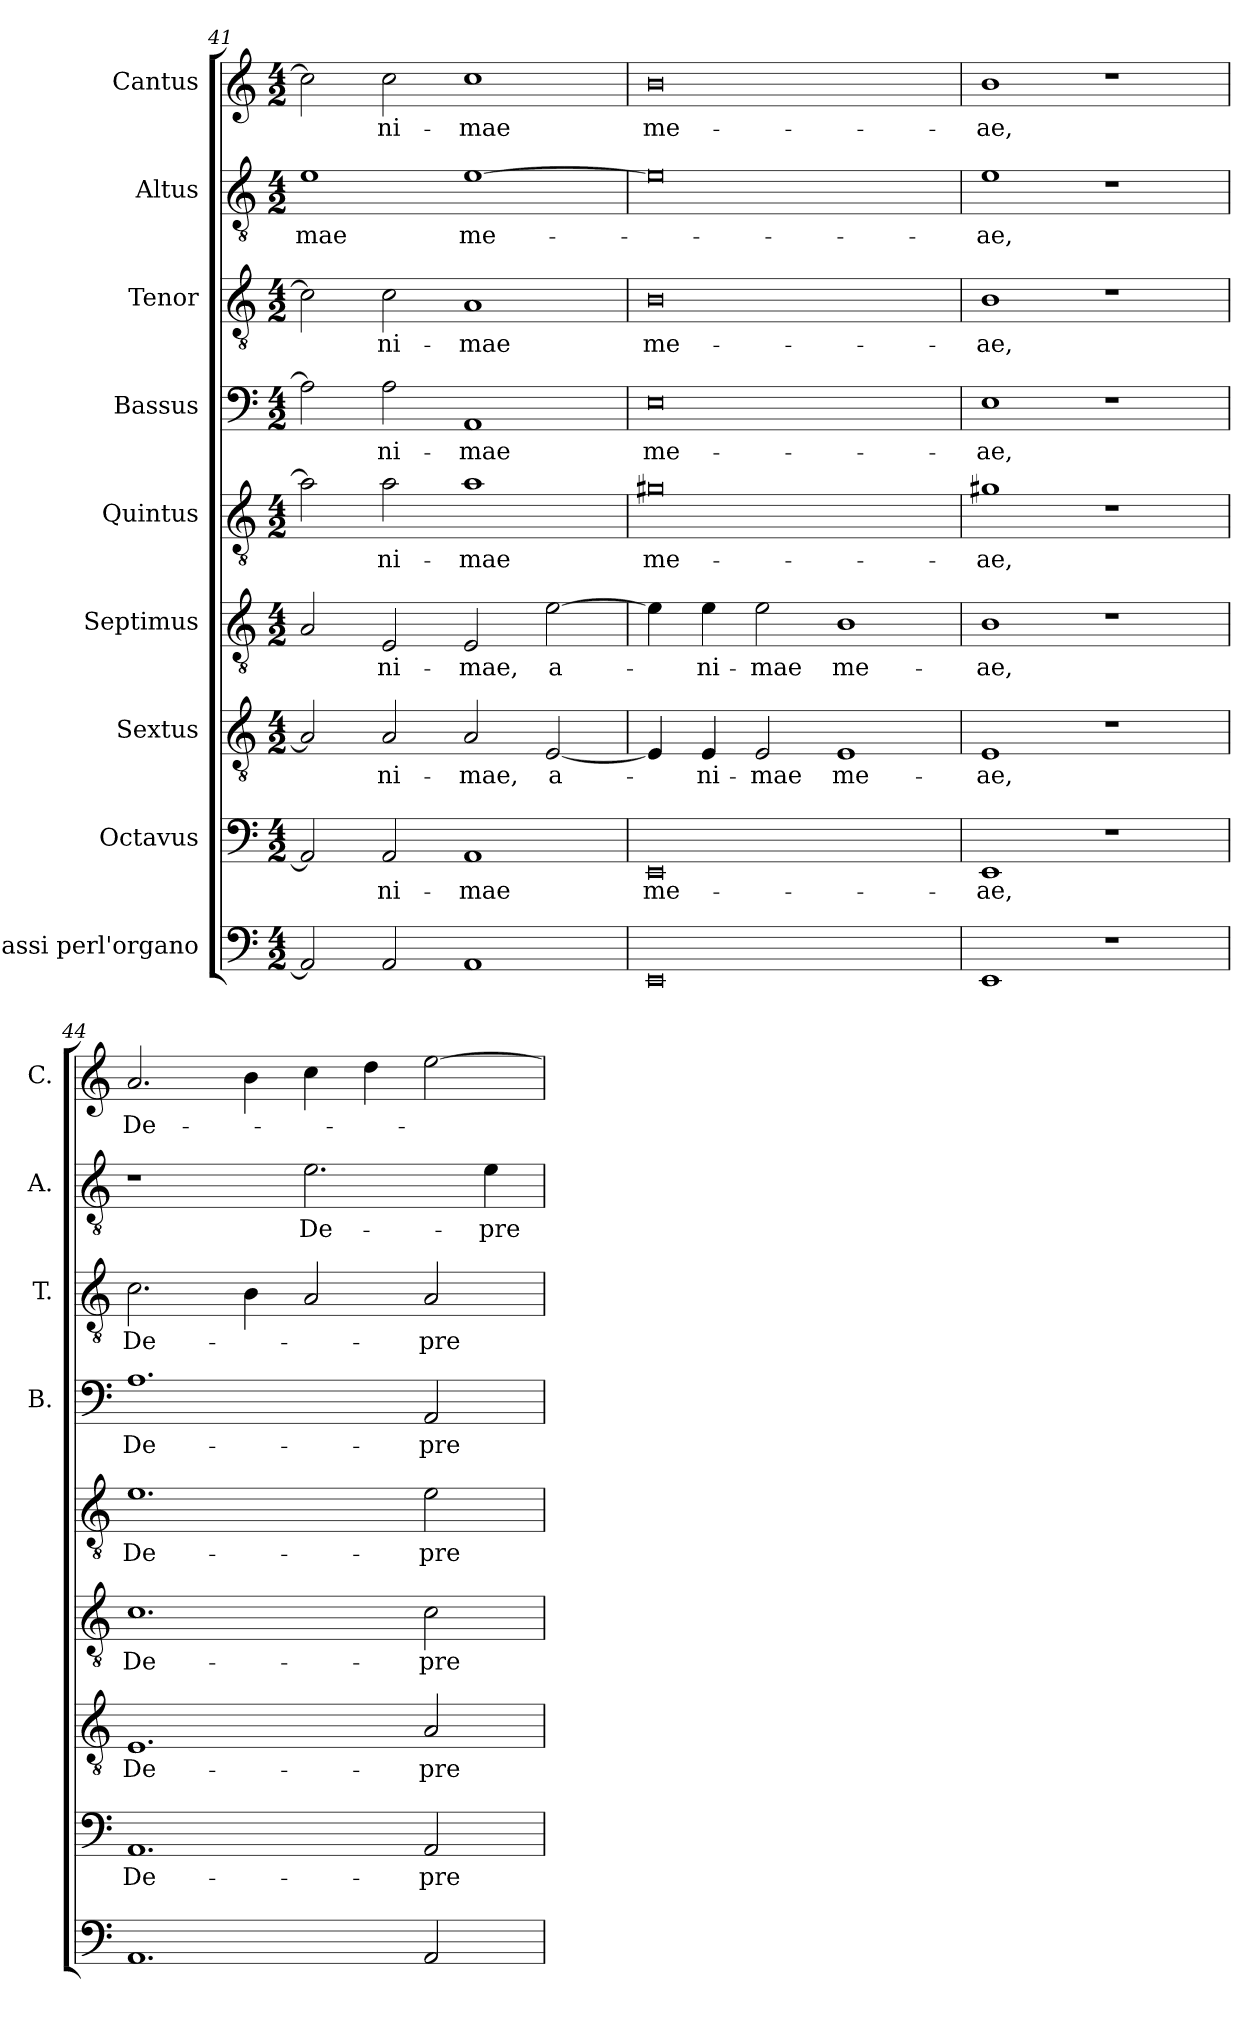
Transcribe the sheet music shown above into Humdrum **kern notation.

**kern	**kern	**text	**kern	**text	**kern	**text	**kern	**text	**kern	**text	**kern	**text	**kern	**text	**kern	**text
*part9	*part8	*part8	*part7	*part7	*part6	*part6	*part5	*part5	*part4	*part4	*part3	*part3	*part2	*part2	*part1	*part1
*staff9	*staff8	*staff8	*staff7	*staff7	*staff6	*staff6	*staff5	*staff5	*staff4	*staff4	*staff3	*staff3	*staff2	*staff2	*staff1	*staff1
*I"Bassi perl'organo	*I"Octavus	*	*I"Sextus	*	*I"Septimus	*	*I"Quintus	*	*I"Bassus	*	*I"Tenor	*	*I"Altus	*	*I"Cantus	*
*	*	*	*	*	*	*	*	*	*I'B.	*	*I'T.	*	*I'A.	*	*I'C.	*
*clefF4	*clefF4	*	*clefGv2	*	*clefGv2	*	*clefGv2	*	*clefF4	*	*clefGv2	*	*clefGv2	*	*clefG2	*
*	*	*	*ITrd7c12	*	*ITrd7c12	*	*ITrd7c12	*	*	*	*ITrd7c12	*	*ITrd7c12	*	*	*
*k[]	*k[]	*	*k[]	*	*k[]	*	*k[]	*	*k[]	*	*k[]	*	*k[]	*	*k[]	*
*a:	*a:	*	*a:	*	*a:	*	*a:	*	*a:	*	*a:	*	*a:	*	*a:	*
*M4/2	*M4/2	*	*M4/2	*	*M4/2	*	*M4/2	*	*M4/2	*	*M4/2	*	*M4/2	*	*M4/2	*
=41	=41	=41	=41	=41	=41	=41	=41	=41	=41	=41	=41	=41	=41	=41	=41	=41
!	!	!	!	!	!	!	!	!	!	!	!	!	!	!LO:LY:b	!	!
2AA/]	2AA/]	.	2AA/]	.	2AA/	.	2A\]	.	2A\]	.	2C\]	.	1E	-mae	2cc\]	.
!	!	!LO:LY:b	!	!LO:LY:b	!	!LO:LY:b	!	!LO:LY:b	!	!LO:LY:b	!	!LO:LY:b	!	!	!	!LO:LY:b
2AA/	2AA/	-ni-	2AA/	-ni-	2EE/	-ni-	2A\	-ni-	2A\	-ni-	2C\	-ni-	.	.	2cc\	-ni-
!	!	!LO:LY:b	!	!LO:LY:b	!	!LO:LY:b	!	!LO:LY:b	!	!LO:LY:b	!	!LO:LY:b	!	!LO:LY:b	!	!LO:LY:b
1AA	1AA	-mae	2AA/	-mae,	2EE/	-mae,	1A	-mae	1AA	-mae	1AA	-mae	[>1E	me-	1cc	-mae
!	!	!	!	!LO:LY:b	!	!LO:LY:b	!	!	!	!	!	!	!	!	!	!
.	.	.	[<2EE/	a-	[>2E\	a-	.	.	.	.	.	.	.	.	.	.
=42	=42	=42	=42	=42	=42	=42	=42	=42	=42	=42	=42	=42	=42	=42	=42	=42
!	!	!LO:LY:b	!	!	!	!	!	!LO:LY:b	!	!LO:LY:b	!	!LO:LY:b	!	!	!	!LO:LY:b
0EE	0EE	me-	4EE/]	.	4E\]	.	0G#X	me-	0E	me-	0BB	me-	0E]	.	0b	me-
!	!	!	!	!LO:LY:b	!	!LO:LY:b	!	!	!	!	!	!	!	!	!	!
.	.	.	4EE/	-ni-	4E\	-ni-	.	.	.	.	.	.	.	.	.	.
!	!	!	!	!LO:LY:b	!	!LO:LY:b	!	!	!	!	!	!	!	!	!	!
.	.	.	2EE/	-mae	2E\	-mae	.	.	.	.	.	.	.	.	.	.
!	!	!	!	!LO:LY:b	!	!LO:LY:b	!	!	!	!	!	!	!	!	!	!
.	.	.	1EE	me-	1BB	me-	.	.	.	.	.	.	.	.	.	.
=43	=43	=43	=43	=43	=43	=43	=43	=43	=43	=43	=43	=43	=43	=43	=43	=43
!	!	!LO:LY:b	!	!LO:LY:b	!	!LO:LY:b	!	!LO:LY:b	!	!LO:LY:b	!	!LO:LY:b	!	!LO:LY:b	!	!LO:LY:b
1EE	1EE	-ae,	1EE	-ae,	1BB	-ae,	1G#X	-ae,	1E	-ae,	1BB	-ae,	1E	-ae,	1b	-ae,
1r	1r	.	1r	.	1r	.	1r	.	1r	.	1r	.	1r	.	1r	.
!!LO:PB:g=z
=44	=44	=44	=44	=44	=44	=44	=44	=44	=44	=44	=44	=44	=44	=44	=44	=44
!	!	!LO:LY:b	!	!LO:LY:b	!	!LO:LY:b	!	!LO:LY:b	!	!LO:LY:b	!	!LO:LY:b	!	!	!	!LO:LY:b
1.AA	1.AA	De-	1.EE	De-	1.C	De-	1.E	De-	1.A	De-	2.C\	De-	1r	.	2.a/	De-
.	.	.	.	.	.	.	.	.	.	.	4BB\	.	.	.	4b\	.
!	!	!	!	!	!	!	!	!	!	!	!	!	!	!LO:LY:b	!	!
.	.	.	.	.	.	.	.	.	.	.	2AA/	.	2.E\	De-	4cc\	.
.	.	.	.	.	.	.	.	.	.	.	.	.	.	.	4dd\	.
!	!	!LO:LY:b	!	!LO:LY:b	!	!LO:LY:b	!	!LO:LY:b	!	!LO:LY:b	!	!LO:LY:b	!	!	!	!
2AA/	2AA/	-pre-	2AA/	-pre-	2C\	-pre-	2E\	-pre-	2AA/	-pre-	2AA/	-pre-	.	.	[>2ee\	.
!	!	!	!	!	!	!	!	!	!	!	!	!	!	!LO:LY:b	!	!
.	.	.	.	.	.	.	.	.	.	.	.	.	4E\	-pre-	.	.
=	=	=	=	=	=	=	=	=	=	=	=	=	=	=	=	=
*-	*-	*-	*-	*-	*-	*-	*-	*-	*-	*-	*-	*-	*-	*-	*-	*-
